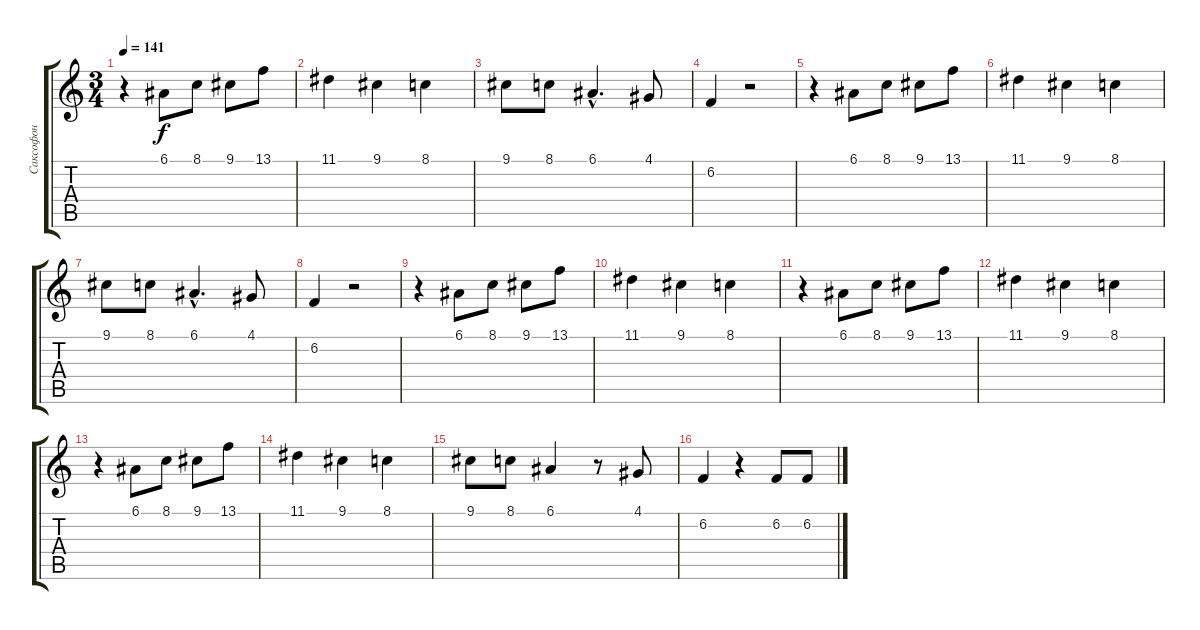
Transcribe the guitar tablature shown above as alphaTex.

\track ("Саксофон" "Саксофон") {instrument altosax}
\staff {score tabs}
\tuning (E4 B3 G3 D3 A2 E2) {hide}
\ts (3 4)
\tempo 141
\clef g2
\ks c
r.4{dy f} 6.1.8 8.1.8 9.1.8 13.1.8 |
11.1.4 9.1.4 8.1.4 |
9.1.8 8.1.8 6.1{hac}.4{d} 4.1.8 |
6.2.4 r.2 |
r.4 6.1.8 8.1.8 9.1.8 13.1.8 |
11.1.4 9.1.4 8.1.4 |
9.1.8 8.1.8 6.1{hac}.4{d} 4.1.8 |
6.2.4 r.2 |
r.4 6.1.8 8.1.8 9.1.8 13.1.8 |
11.1.4 9.1.4 8.1.4 |
r.4 6.1.8 8.1.8 9.1.8 13.1.8 |
11.1.4 9.1.4 8.1.4 |
r.4 6.1.8 8.1.8 9.1.8 13.1.8 |
11.1.4 9.1.4 8.1.4 |
9.1.8 8.1.8 6.1.4 r.8 4.1.8 |
6.2.4 r.4 6.2.8 6.2.8
